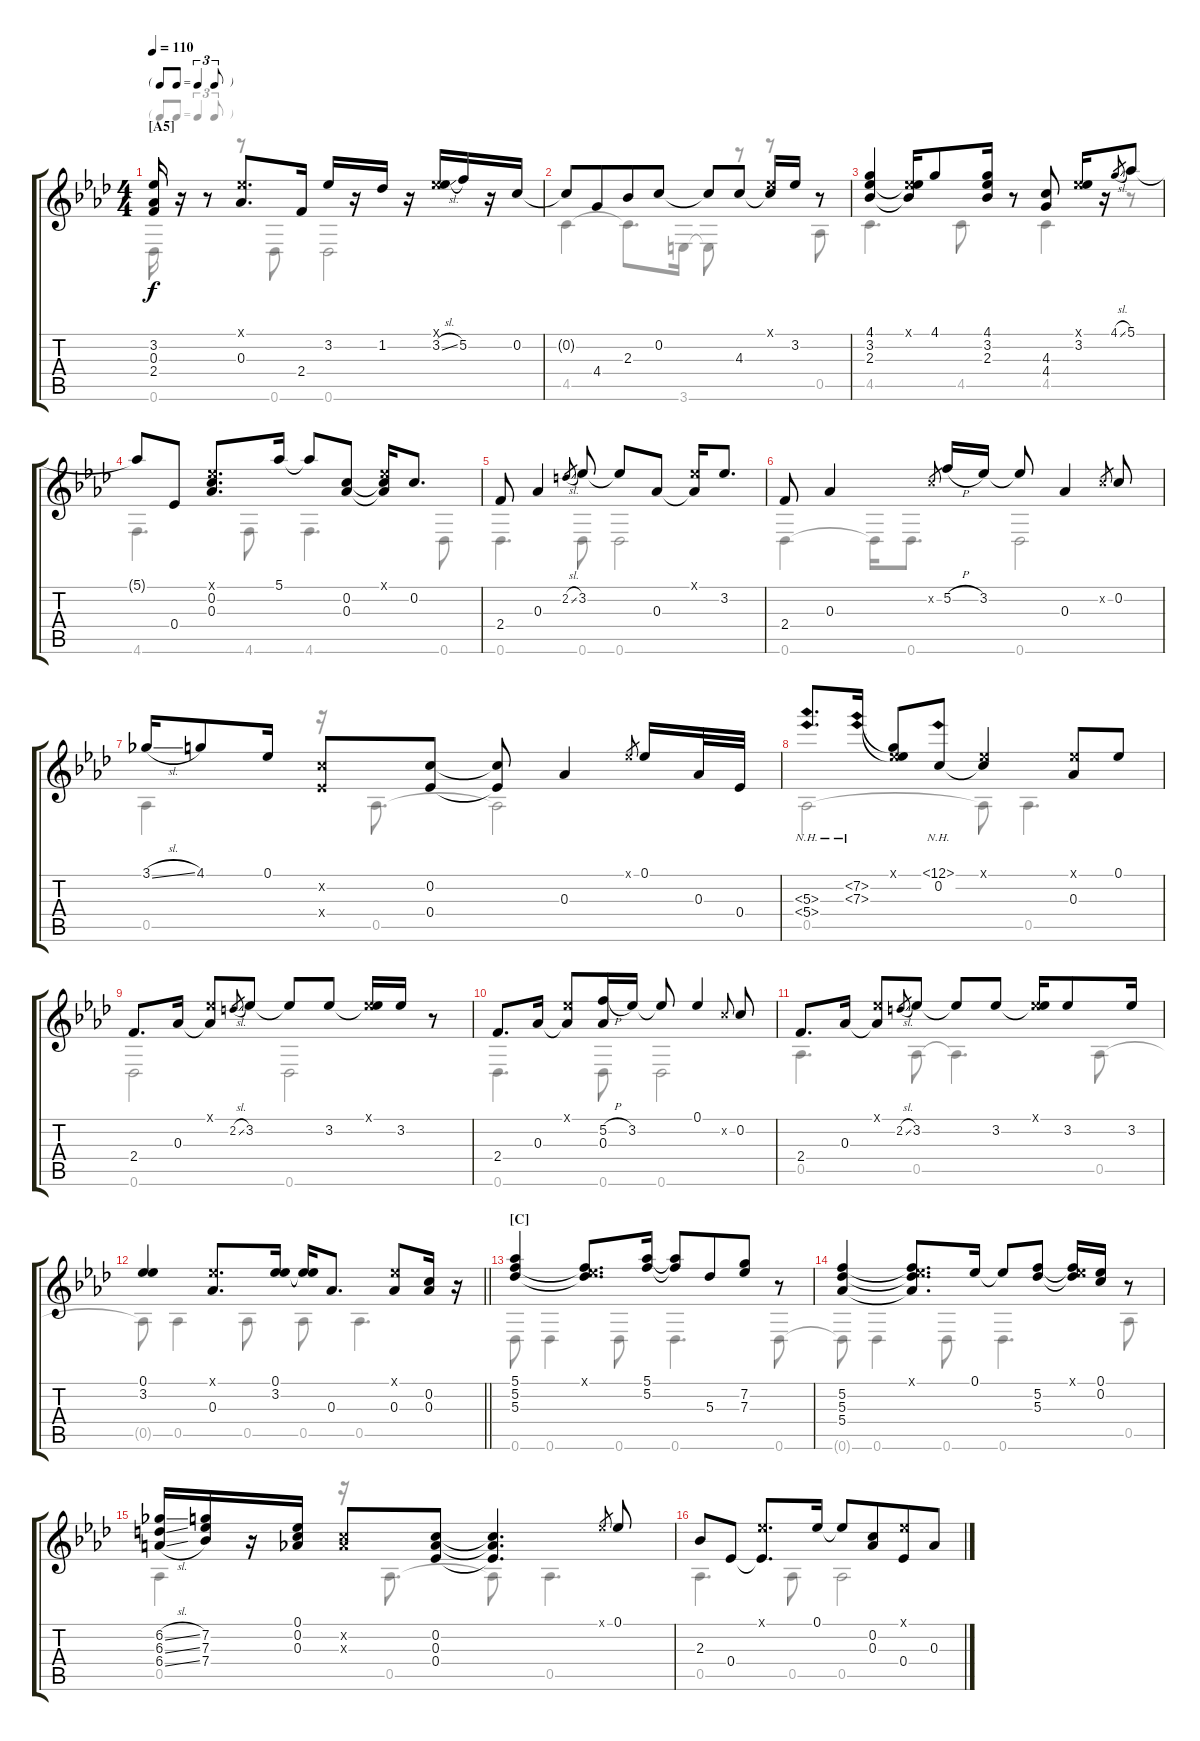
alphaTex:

\track "" {instrument acousticguitarsteel}
\staff {score tabs}
\tuning (Eb4 C4 Ab3 Eb3 Ab2 Db2) {hide}
\voice
\ts (4 4)
\tf triplet8th
\section ("" "[A5]")
\tempo 110
\clef g2
\ks ab
(3.2 0.3 2.4).16{dy f} r.16 r.8 (0.1{x} 0.3).8{d} 2.4.16 3.2.16 r.16 1.2.16 r.16 (0.1{x} 3.2{sl}).16 5.2.16 r.16 0.2.16 |
0.2{t}.8 4.4.8{beam merge} 2.3.8 0.2.8 0.2{t}.8 4.3.8 (0.1{x} 4.3{t}).16 3.2.16 r.8 |
(4.1 3.2 2.3).4 (0.1{x} 3.2{t} 2.3{t}).16 4.1.8 (4.1 3.2 2.3).16 r.8 (4.3 4.4).8 (0.1{x} 3.2).16 r.16 4.1{sl}.8{gr} 5.1.8 |
5.1{t}.8 0.4.8 (0.1{x} 0.2 0.3).8{d} 5.1.16 5.1{t}.8 (0.2 0.3).8 (0.1{x} 0.2{t} 0.3{t}).16 0.2.8{d} |
2.4.8 0.3.4{txt ""} 2.2{sl}.8{gr} 3.2.8 3.2{t}.8 0.3.8 (0.1{x} 0.3{t}).16 3.2.8{d} |
2.4.8 0.3.4 0.2{x}.8{gr} 5.2{h}.16 3.2.16 3.2{t}.8 0.3.4 0.2{x}.8{gr} 0.2.8 |
3.1{sl}.16 4.1.8 0.1.16 (0.2{x} 0.4{x}).8 (0.2 0.4).8 (0.2{t} 0.4{t}).8 0.3.4 0.1{x}.8{gr} 0.1.16 0.3.32 0.4.32 |
(5.3{nh} 5.4{nh}).8{d} (7.2{nh} 7.3{nh}).16 (0.1{x} 7.2{t} 7.3{t}).8 (12.1{nh} 0.2).8 (0.1{x} 0.2{t}).4 (0.1{x} 0.3).8 0.1.8 |
2.4.8{d} 0.3.16 (0.1{x} 0.3{t}).8 2.2{sl}.8{gr} 3.2.8 3.2{t}.8 3.2.8 (0.1{x} 3.2{t}).16 3.2.16 r.8 |
2.4.8{d} 0.3.16 (0.1{x} 0.3{t}).8 (5.2{h} 0.3).16 3.2.16 3.2{t}.8 0.1.4 0.2{x}.8{gr onbeat} 0.2.8 |
2.4.8{d} 0.3.16 (0.1{x} 0.3{t}).8 2.2{sl}.8{gr} 3.2.8 3.2{t}.8 3.2.8 (0.1{x} 3.2{t}).16 3.2.8 3.2.16 |
\barLineRight lightlight
(0.1 3.2).4 (0.1{x} 0.3).8{d} (0.1 3.2).16 (0.1{t} 3.2{t}).16 0.3.8{d} (0.1{x} 0.3).8 (0.2 0.3).16 r.16 |
\section ("" "[C]")
(5.1 5.2 5.3).4 (0.1{x} 5.2{t} 5.3{t}).8{d} (5.1 5.2).16 (5.1{t} 5.2{t}).8 5.3.8{beam merge} (7.2 7.3).8 r.8 |
(5.2 5.3 5.4).4 (0.1{x} 5.2{t} 5.3{t} 5.4{t}).8{d} 0.1.16 0.1{t}.8 (5.2 5.3).8 (0.1{x} 5.2{t} 5.3{t}).16 (0.1 0.2).16 r.8 |
(6.2{sl} 6.3{sl} 6.4{sl}).16 (7.2 7.3 7.4).16 r.16 (0.1 0.2 0.3).16 (0.2{x} 0.3{x}).8 (0.2 0.3 0.4).8 (0.2{t} 0.3{t} 0.4{t}).4{d} 0.1{x}.8{gr} 0.1.8 |
2.3.8 0.4.8 (0.1{x} 0.4{t}).8{d} 0.1.16 0.1{t}.8 (0.2 0.3).8{beam merge} (0.1{x} 0.4).8 0.3.8
\voice
\clef g2
\ottava regular
\simile none
\ks ab
0.6.16{dy f} r.16 r.8 r.8 0.6.8 0.6.2 |
4.5.4 4.5{t}.8{d} 3.6.16 3.6{t}.8 r.8 r.8 0.5.8 |
4.5.4{d} 4.5.8 r.8 4.5.4 r.8 |
4.6.4{d} 4.6.8 4.6.4{d} 0.6.8 |
0.6.4{d} 0.6.8 0.6.2 |
0.6.4 0.6{t}.16 0.6.8{d} 0.6.2 |
0.5.4 r.16 0.5.8{d} 0.5{t}.2 |
0.5.2 0.5{t}.8 0.5.4{d} |
0.6.2 0.6.2 |
0.6.4{d} 0.6.8 0.6.2 |
0.5.4{d} 0.5.8 0.5{t}.4{d} 0.5.8 |
\barLineRight lightlight
0.5{t}.8 0.5.4 0.5.8 0.5.8 0.5.4{d} |
0.6.8 0.6.4 0.6.8 0.6.4{d} 0.6.8 |
0.6{t}.8 0.6.4 0.6.8 0.6.4{d} 0.5.8 |
0.5.4 r.16 0.5.8{d} 0.5{t}.8 0.5.4{d} |
0.5.4{d} 0.5.8 0.5.2
